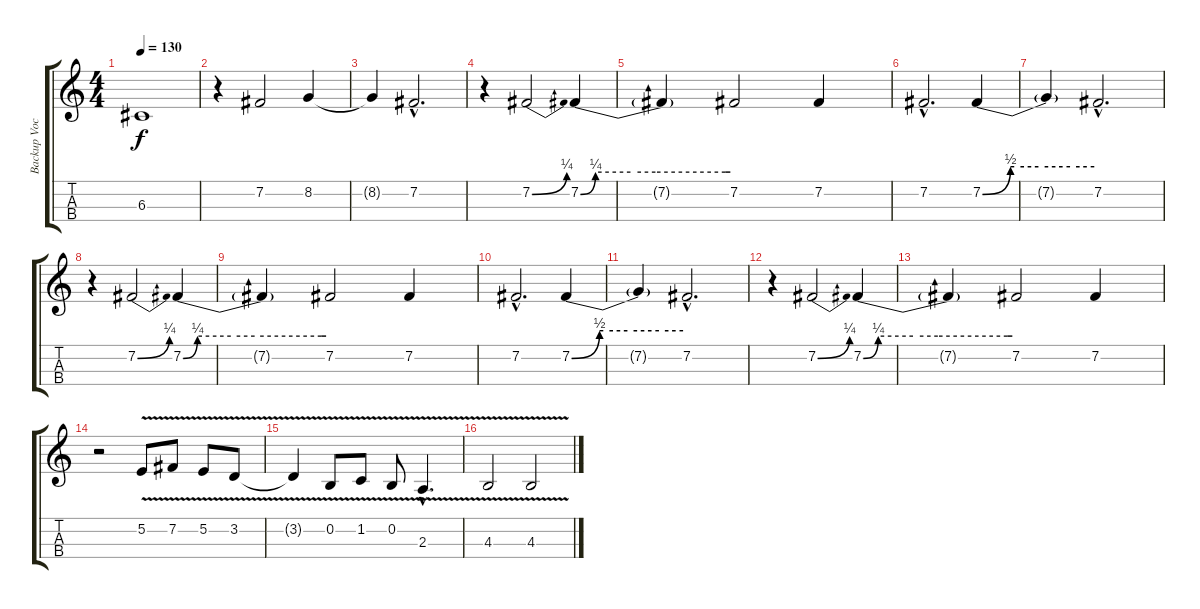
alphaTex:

\track ("Backup Vocals" "Backup Voc") {instrument lead2sawtooth}
\staff {score tabs}
\tuning (E4 B3 G3 D3) {hide}
\ts (4 4)
\tempo 130
\clef g2
\ks c
6.3{t}.1{dy f} |
r.4 7.2.2 8.2.4 |
8.2{t}.4 7.2{hac}.2{d} |
r.4 7.2{be (bend 0 0 60 1)}.2 7.2{be (custom 0 0 6 1 20 1 30 1 58 1 60 1)}.4 |
7.2{t}.4 7.2.2 7.2.4 |
7.2{hac}.2{d} 7.2{be (custom 0 0 15 2 17 2 30 2 43 2 47 2 56 2 60 2)}.4 |
7.2{t}.4 7.2{hac}.2{d} |
r.4 7.2{be (bend 0 0 60 1)}.2 7.2{be (custom 0 0 6 1 20 1 30 1 58 1 60 1)}.4 |
7.2{t}.4 7.2.2 7.2.4 |
7.2{hac}.2{d} 7.2{be (custom 0 0 15 2 17 2 30 2 43 2 47 2 56 2 60 2)}.4 |
7.2{t}.4 7.2{hac}.2{d} |
r.4 7.2{be (bend 0 0 60 1)}.2 7.2{be (custom 0 0 6 1 20 1 30 1 58 1 60 1)}.4 |
7.2{t}.4 7.2.2 7.2.4 |
r.2 5.2{v}.8 7.2{v}.8 5.2{v}.8 3.2{v}.8 |
3.2{t}.4 0.2{v}.8 1.2{v}.8 0.2{v}.8 2.3{v hac}.4{d} |
4.3{v}.2 4.3{v}.2
